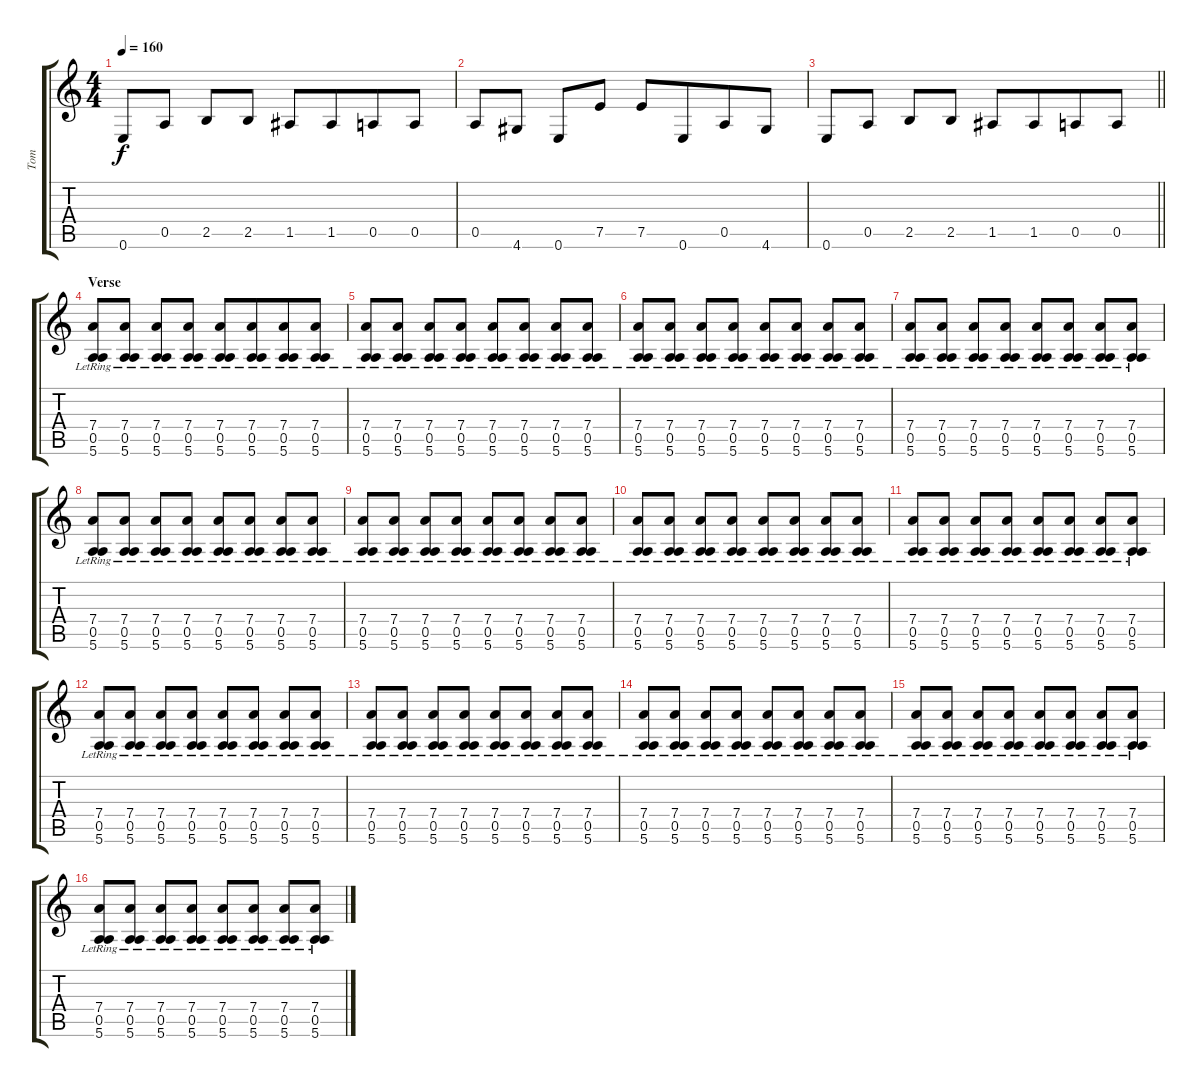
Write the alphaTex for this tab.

\track ("Tom" "Tom") {instrument overdrivenguitar}
\staff {score tabs}
\tuning (E4 B3 G3 D3 A2 E2) {hide}
\ts (4 4)
\tempo 160
\clef g2
\ks c
0.6.8{dy f beam merge} 0.5.8 2.5.8 2.5.8 1.5.8{beam merge} 1.5.8{beam merge} 0.5.8 0.5.8 |
0.5.8{beam merge} 4.6.8 0.6.8{beam merge} 7.5.8 7.5.8{beam merge} 0.6.8{beam merge} 0.5.8 4.6.8 |
\barLineRight lightlight
0.6.8{beam merge} 0.5.8 2.5.8 2.5.8 1.5.8{beam merge} 1.5.8{beam merge} 0.5.8 0.5.8 |
\section ("" "Verse")
(7.4{lr} 0.5{lr} 5.6{lr}).8 (7.4{lr} 0.5{lr} 5.6{lr}).8 (7.4{lr} 0.5{lr} 5.6{lr}).8{beam merge} (7.4{lr} 0.5{lr} 5.6{lr}).8 (7.4{lr} 0.5{lr} 5.6{lr}).8 (7.4{lr} 0.5{lr} 5.6{lr}).8{beam merge} (7.4{lr} 0.5{lr} 5.6{lr}).8 (7.4{lr} 0.5{lr} 5.6{lr}).8 |
(7.4{lr} 0.5{lr} 5.6{lr}).8 (7.4{lr} 0.5{lr} 5.6{lr}).8 (7.4{lr} 0.5{lr} 5.6{lr}).8{beam merge} (7.4{lr} 0.5{lr} 5.6{lr}).8 (7.4{lr} 0.5{lr} 5.6{lr}).8 (7.4{lr} 0.5{lr} 5.6{lr}).8 (7.4{lr} 0.5{lr} 5.6{lr}).8 (7.4{lr} 0.5{lr} 5.6{lr}).8 |
(7.4{lr} 0.5{lr} 5.6{lr}).8 (7.4{lr} 0.5{lr} 5.6{lr}).8 (7.4{lr} 0.5{lr} 5.6{lr}).8{beam merge} (7.4{lr} 0.5{lr} 5.6{lr}).8 (7.4{lr} 0.5{lr} 5.6{lr}).8 (7.4{lr} 0.5{lr} 5.6{lr}).8 (7.4{lr} 0.5{lr} 5.6{lr}).8 (7.4{lr} 0.5{lr} 5.6{lr}).8 |
(7.4{lr} 0.5{lr} 5.6{lr}).8 (7.4{lr} 0.5{lr} 5.6{lr}).8 (7.4{lr} 0.5{lr} 5.6{lr}).8{beam merge} (7.4{lr} 0.5{lr} 5.6{lr}).8 (7.4{lr} 0.5{lr} 5.6{lr}).8 (7.4{lr} 0.5{lr} 5.6{lr}).8 (7.4{lr} 0.5{lr} 5.6{lr}).8 (7.4{lr} 0.5{lr} 5.6{lr}).8 |
(7.4{lr} 0.5{lr} 5.6{lr}).8 (7.4{lr} 0.5{lr} 5.6{lr}).8 (7.4{lr} 0.5{lr} 5.6{lr}).8{beam merge} (7.4{lr} 0.5{lr} 5.6{lr}).8 (7.4{lr} 0.5{lr} 5.6{lr}).8 (7.4{lr} 0.5{lr} 5.6{lr}).8 (7.4{lr} 0.5{lr} 5.6{lr}).8 (7.4{lr} 0.5{lr} 5.6{lr}).8 |
(7.4{lr} 0.5{lr} 5.6{lr}).8 (7.4{lr} 0.5{lr} 5.6{lr}).8 (7.4{lr} 0.5{lr} 5.6{lr}).8{beam merge} (7.4{lr} 0.5{lr} 5.6{lr}).8 (7.4{lr} 0.5{lr} 5.6{lr}).8 (7.4{lr} 0.5{lr} 5.6{lr}).8 (7.4{lr} 0.5{lr} 5.6{lr}).8 (7.4{lr} 0.5{lr} 5.6{lr}).8 |
(7.4{lr} 0.5{lr} 5.6{lr}).8 (7.4{lr} 0.5{lr} 5.6{lr}).8 (7.4{lr} 0.5{lr} 5.6{lr}).8{beam merge} (7.4{lr} 0.5{lr} 5.6{lr}).8 (7.4{lr} 0.5{lr} 5.6{lr}).8 (7.4{lr} 0.5{lr} 5.6{lr}).8 (7.4{lr} 0.5{lr} 5.6{lr}).8 (7.4{lr} 0.5{lr} 5.6{lr}).8 |
(7.4{lr} 0.5{lr} 5.6{lr}).8 (7.4{lr} 0.5{lr} 5.6{lr}).8 (7.4{lr} 0.5{lr} 5.6{lr}).8{beam merge} (7.4{lr} 0.5{lr} 5.6{lr}).8 (7.4{lr} 0.5{lr} 5.6{lr}).8 (7.4{lr} 0.5{lr} 5.6{lr}).8 (7.4{lr} 0.5{lr} 5.6{lr}).8 (7.4{lr} 0.5{lr} 5.6{lr}).8 |
(7.4{lr} 0.5{lr} 5.6{lr}).8 (7.4{lr} 0.5{lr} 5.6{lr}).8 (7.4{lr} 0.5{lr} 5.6{lr}).8{beam merge} (7.4{lr} 0.5{lr} 5.6{lr}).8 (7.4{lr} 0.5{lr} 5.6{lr}).8 (7.4{lr} 0.5{lr} 5.6{lr}).8 (7.4{lr} 0.5{lr} 5.6{lr}).8 (7.4{lr} 0.5{lr} 5.6{lr}).8 |
(7.4{lr} 0.5{lr} 5.6{lr}).8 (7.4{lr} 0.5{lr} 5.6{lr}).8 (7.4{lr} 0.5{lr} 5.6{lr}).8{beam merge} (7.4{lr} 0.5{lr} 5.6{lr}).8 (7.4{lr} 0.5{lr} 5.6{lr}).8 (7.4{lr} 0.5{lr} 5.6{lr}).8 (7.4{lr} 0.5{lr} 5.6{lr}).8 (7.4{lr} 0.5{lr} 5.6{lr}).8 |
(7.4{lr} 0.5{lr} 5.6{lr}).8 (7.4{lr} 0.5{lr} 5.6{lr}).8 (7.4{lr} 0.5{lr} 5.6{lr}).8{beam merge} (7.4{lr} 0.5{lr} 5.6{lr}).8 (7.4{lr} 0.5{lr} 5.6{lr}).8 (7.4{lr} 0.5{lr} 5.6{lr}).8 (7.4{lr} 0.5{lr} 5.6{lr}).8 (7.4{lr} 0.5{lr} 5.6{lr}).8 |
(7.4{lr} 0.5{lr} 5.6{lr}).8 (7.4{lr} 0.5{lr} 5.6{lr}).8 (7.4{lr} 0.5{lr} 5.6{lr}).8{beam merge} (7.4{lr} 0.5{lr} 5.6{lr}).8 (7.4{lr} 0.5{lr} 5.6{lr}).8 (7.4{lr} 0.5{lr} 5.6{lr}).8 (7.4{lr} 0.5{lr} 5.6{lr}).8 (7.4{lr} 0.5{lr} 5.6{lr}).8 |
(7.4{lr} 0.5{lr} 5.6{lr}).8 (7.4{lr} 0.5{lr} 5.6{lr}).8 (7.4{lr} 0.5{lr} 5.6{lr}).8{beam merge} (7.4{lr} 0.5{lr} 5.6{lr}).8 (7.4{lr} 0.5{lr} 5.6{lr}).8 (7.4{lr} 0.5{lr} 5.6{lr}).8 (7.4{lr} 0.5{lr} 5.6{lr}).8 (7.4{lr} 0.5{lr} 5.6{lr}).8
